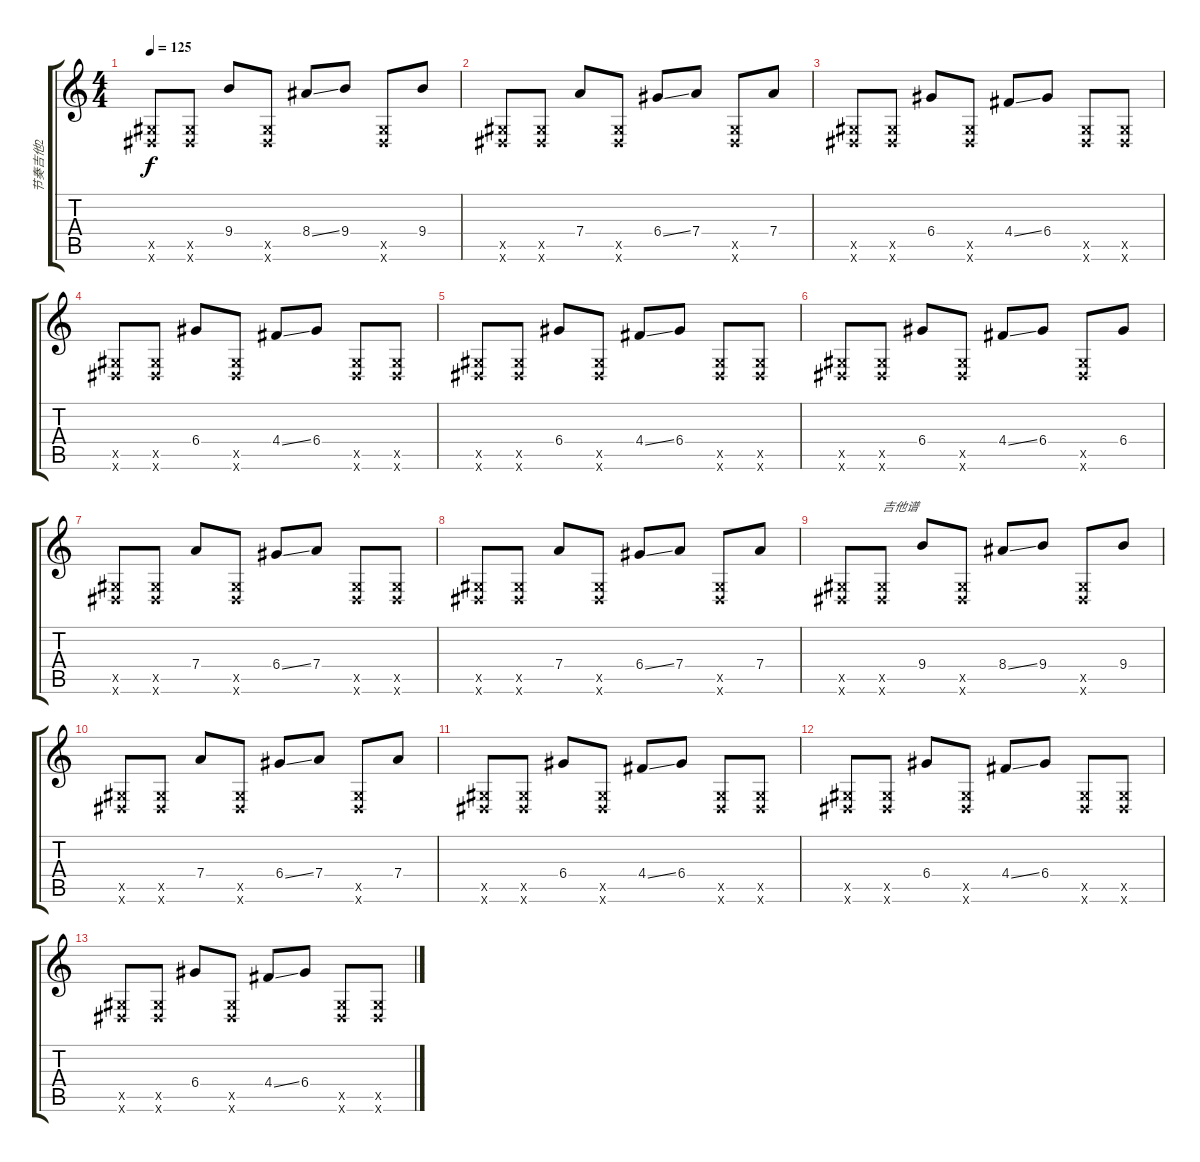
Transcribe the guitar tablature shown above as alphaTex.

\track ("节奏吉他2" "节奏吉他2") {instrument distortionguitar}
\staff {score tabs}
\tuning (E4 B3 G3 D3 A2 E2) {hide}
\ts (4 4)
\tempo 125
\clef g2
\ks c
(-1.5{x} -1.6{x}).8{dy f} (-1.5{x} -1.6{x}).8 9.4.8 (-1.5{x} -1.6{x}).8 8.4{ss}.8 9.4.8 (-1.5{x} -1.6{x}).8 9.4.8 |
(-1.5{x} -1.6{x}).8 (-1.5{x} -1.6{x}).8 7.4.8 (-1.5{x} -1.6{x}).8 6.4{ss}.8 7.4.8 (-1.5{x} -1.6{x}).8 7.4.8 |
(-1.5{x} -1.6{x}).8 (-1.5{x} -1.6{x}).8 6.4.8 (-1.5{x} -1.6{x}).8 4.4{ss}.8 6.4.8 (-1.5{x} -1.6{x}).8 (-1.5{x} -1.6{x}).8 |
(-1.5{x} -1.6{x}).8 (-1.5{x} -1.6{x}).8 6.4.8 (-1.5{x} -1.6{x}).8 4.4{ss}.8 6.4.8 (-1.5{x} -1.6{x}).8 (-1.5{x} -1.6{x}).8 |
(-1.5{x} -1.6{x}).8 (-1.5{x} -1.6{x}).8 6.4.8 (-1.5{x} -1.6{x}).8 4.4{ss}.8 6.4.8 (-1.5{x} -1.6{x}).8 (-1.5{x} -1.6{x}).8 |
(-1.5{x} -1.6{x}).8 (-1.5{x} -1.6{x}).8 6.4.8 (-1.5{x} -1.6{x}).8 4.4{ss}.8 6.4.8 (-1.5{x} -1.6{x}).8 6.4.8 |
(-1.5{x} -1.6{x}).8 (-1.5{x} -1.6{x}).8 7.4.8 (-1.5{x} -1.6{x}).8 6.4{ss}.8 7.4.8 (-1.5{x} -1.6{x}).8 (-1.5{x} -1.6{x}).8 |
(-1.5{x} -1.6{x}).8 (-1.5{x} -1.6{x}).8 7.4.8 (-1.5{x} -1.6{x}).8 6.4{ss}.8 7.4.8 (-1.5{x} -1.6{x}).8 7.4.8 |
(-1.5{x} -1.6{x}).8 (-1.5{x} -1.6{x}).8{txt "吉他谱"} 9.4.8 (-1.5{x} -1.6{x}).8 8.4{ss}.8 9.4.8 (-1.5{x} -1.6{x}).8 9.4.8 |
(-1.5{x} -1.6{x}).8 (-1.5{x} -1.6{x}).8 7.4.8 (-1.5{x} -1.6{x}).8 6.4{ss}.8 7.4.8 (-1.5{x} -1.6{x}).8 7.4.8 |
(-1.5{x} -1.6{x}).8 (-1.5{x} -1.6{x}).8 6.4.8 (-1.5{x} -1.6{x}).8 4.4{ss}.8 6.4.8 (-1.5{x} -1.6{x}).8 (-1.5{x} -1.6{x}).8 |
(-1.5{x} -1.6{x}).8 (-1.5{x} -1.6{x}).8 6.4.8 (-1.5{x} -1.6{x}).8 4.4{ss}.8 6.4.8 (-1.5{x} -1.6{x}).8 (-1.5{x} -1.6{x}).8 |
(-1.5{x} -1.6{x}).8 (-1.5{x} -1.6{x}).8 6.4.8 (-1.5{x} -1.6{x}).8 4.4{ss}.8 6.4.8 (-1.5{x} -1.6{x}).8 (-1.5{x} -1.6{x}).8
